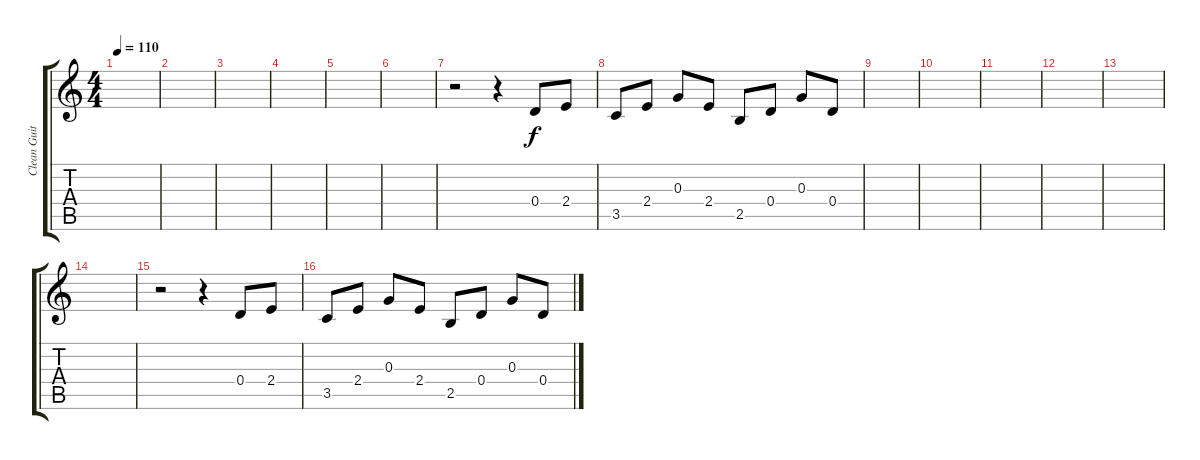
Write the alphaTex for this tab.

\track ("Clean Guitar" "Clean Guit") {instrument electricguitarclean}
\staff {score tabs}
\tuning (E4 B3 G3 D3 A2 E2) {hide}
\ts (4 4)
\tempo 110
\clef g2
\ks c
|
|
|
|
|
|
r.2 r.4 0.4.8 2.4.8 |
3.5.8 2.4.8 0.3.8 2.4.8 2.5.8 0.4.8 0.3.8 0.4.8 |
|
|
|
|
|
|
r.2 r.4 0.4.8 2.4.8 |
3.5.8 2.4.8 0.3.8 2.4.8 2.5.8 0.4.8 0.3.8 0.4.8
